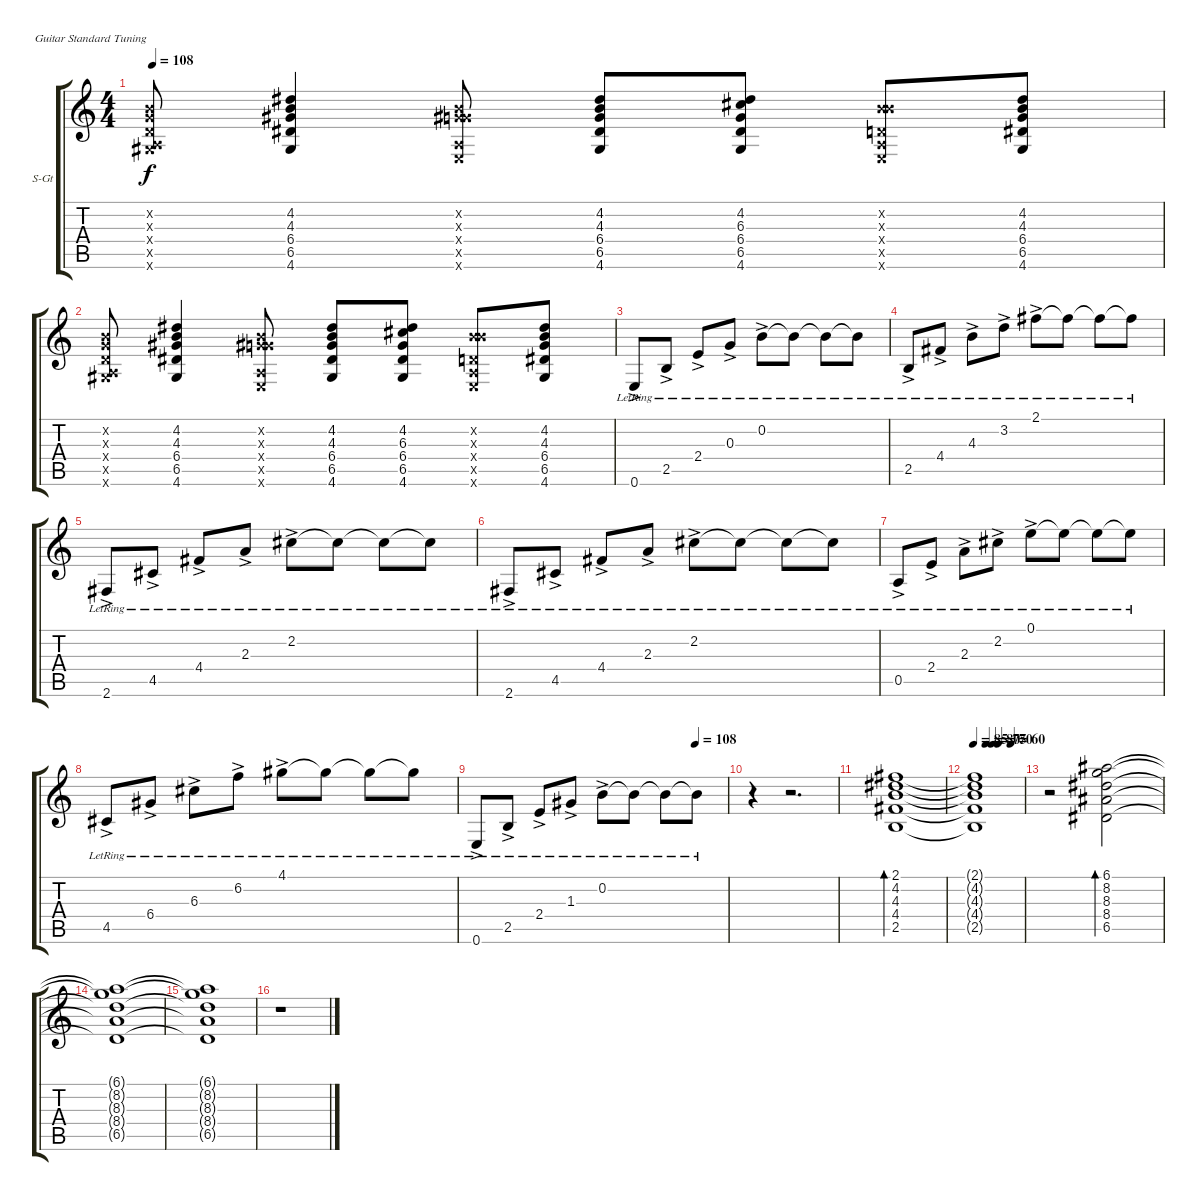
\bracketExtendMode groupsimilarinstruments
\firstSystemTrackNameOrientation horizontal
\otherSystemsTrackNameOrientation horizontal
\track ("Gt Acc" "S-Gt") {instrument acousticguitarsteel}
\staff {score tabs}
\tuning (E4 B3 G3 D3 A2 E2)
\ts (4 4)
\tempo 108
\clef g2
\ks c
(0.2{x} 0.3{x} 0.4{x} 0.5{x} 4.6{x}).8{dy f} (4.2 4.3 6.4 6.5 4.6).4 (0.2{x} 0.3{x} 6.4{x} 0.5{x} 0.6{x}).8 (4.2 4.3 6.4 6.5 4.6).8 (4.2 6.3 6.4 6.5 4.6).8 (0.2{x} 4.3{x} 0.4{x} 0.5{x} 0.6{x}).8 (4.2 4.3 6.4 6.5 4.6).8 |
(0.2{x} 0.3{x} 0.4{x} 0.5{x} 4.6{x}).8 (4.2 4.3 6.4 6.5 4.6).4 (0.2{x} 0.3{x} 6.4{x} 0.5{x} 0.6{x}).8 (4.2 4.3 6.4 6.5 4.6).8 (4.2 6.3 6.4 6.5 4.6).8 (0.2{x} 4.3{x} 0.4{x} 0.5{x} 0.6{x}).8 (4.2 4.3 6.4 6.5 4.6).8 |
0.6{ac lr}.8 2.5{ac lr}.8 2.4{ac lr}.8 0.3{ac lr}.8 0.2{ac lr}.8 0.2{lr t}.8 0.2{lr t}.8 0.2{lr t}.8 |
2.5{ac lr}.8 4.4{ac lr}.8 4.3{ac lr}.8 3.2{ac lr}.8 2.1{ac lr}.8 2.1{lr t}.8 2.1{lr t}.8 2.1{lr t}.8 |
2.6{ac lr}.8 4.5{ac lr}.8 4.4{ac lr}.8 2.3{ac lr}.8 2.2{ac lr}.8 2.2{lr t}.8 2.2{lr t}.8 2.2{lr t}.8 |
2.6{ac lr}.8 4.5{ac lr}.8 4.4{ac lr}.8 2.3{ac lr}.8 2.2{ac lr}.8 2.2{lr t}.8 2.2{lr t}.8 2.2{lr t}.8 |
0.5{ac lr}.8 2.4{ac lr}.8 2.3{ac lr}.8 2.2{ac lr}.8 0.1{ac lr}.8 0.1{lr t}.8 0.1{lr t}.8 0.1{lr t}.8 |
4.5{ac lr}.8 6.4{ac lr}.8 6.3{ac lr}.8 6.2{ac lr}.8 4.1{ac lr}.8 4.1{lr t}.8 4.1{lr t}.8 4.1{lr t}.8 |
\tempo (108 0.875)
0.6{ac lr}.8 2.5{ac lr}.8 2.4{ac lr}.8 1.3{ac lr}.8 0.2{ac lr}.8 0.2{lr t}.8 0.2{lr t}.8 0.2{lr t}.8 |
r.4 r.2{d} |
(2.1 4.2 4.3 4.4 2.5).1{bd 240} |
\tempo 85
\tempo (80 0.25)
\tempo (75 0.375)
\tempo (70 0.5)
\tempo (60 0.75)
(2.1{t} 4.2{t} 4.3{t} 4.4{t} 2.5{t}).1 |
r.2 (6.1 8.2 8.3 8.4 6.5).2{bd 240} |
(6.1{t} 8.2{t} 8.3{t} 8.4{t} 6.5{t}).1 |
(6.1{t} 8.2{t} 8.3{t} 8.4{t} 6.5{t}).1 |
r.1
